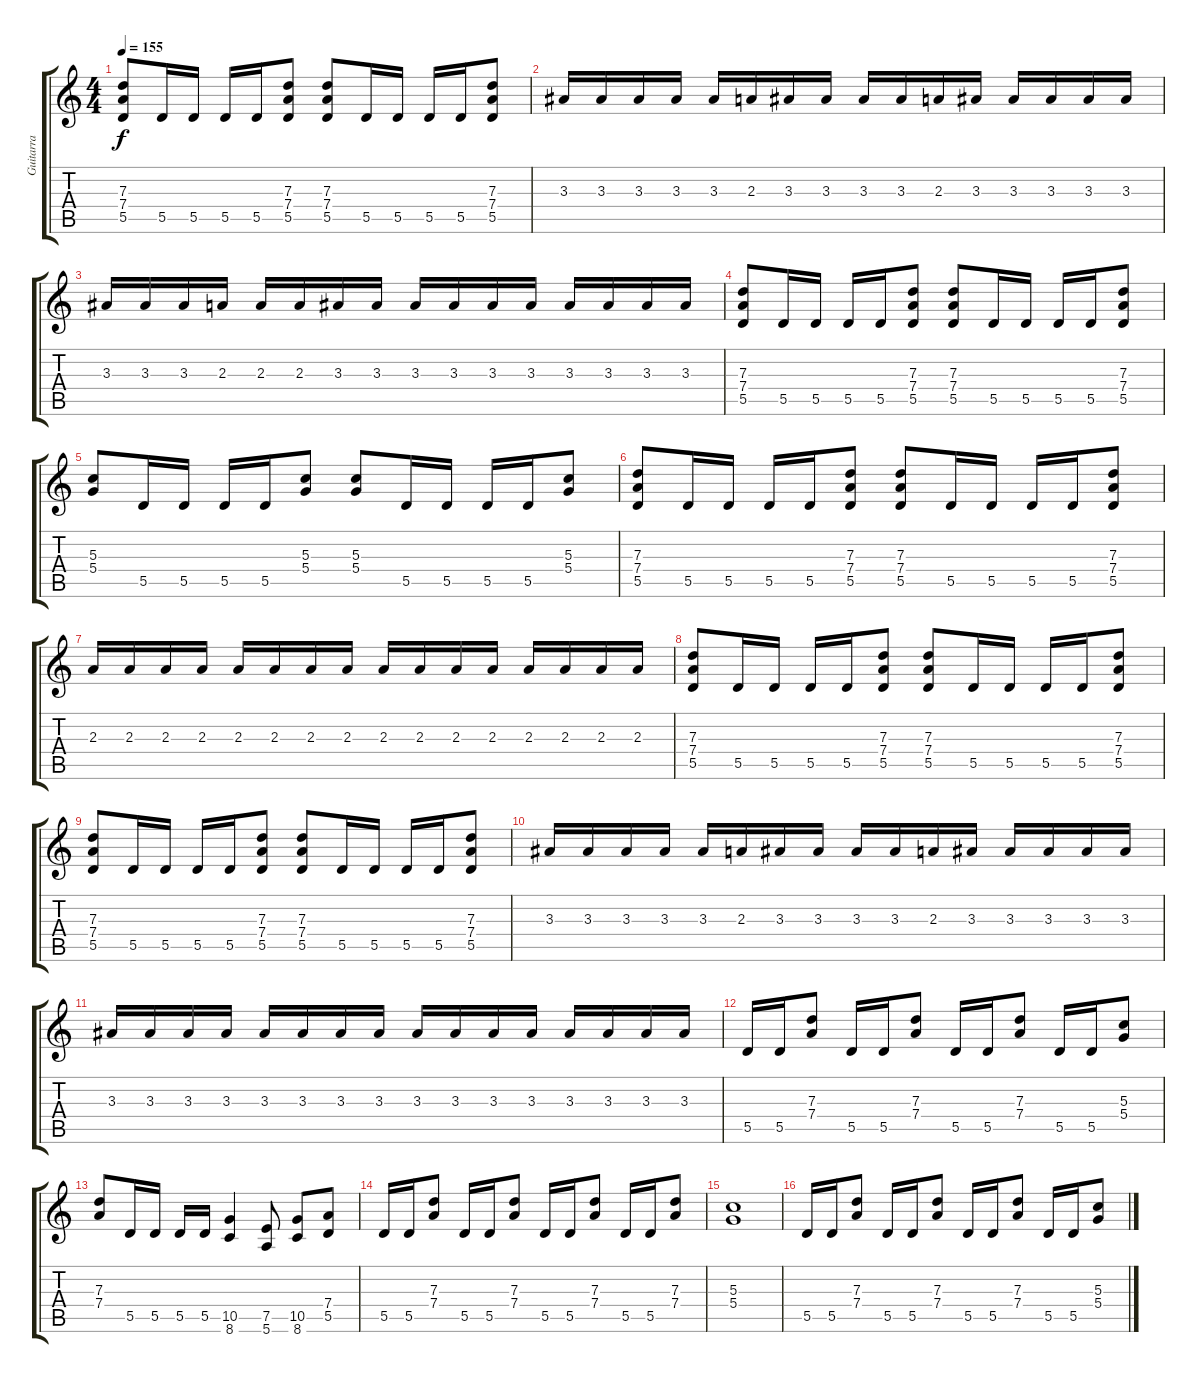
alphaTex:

\track ("Guitarra" "Guitarra") {instrument overdrivenguitar}
\staff {score tabs}
\tuning (E4 B3 G3 D3 A2 E2) {hide}
\ts (4 4)
\tempo 155
\clef g2
\ks c
(7.3 7.4 5.5).8{dy f} 5.5.16 5.5.16 5.5.16 5.5.16 (7.3 7.4 5.5).8 (7.3 7.4 5.5).8 5.5.16 5.5.16 5.5.16 5.5.16 (7.3 7.4 5.5).8 |
3.3.16 3.3.16 3.3.16 3.3.16 3.3.16 2.3.16 3.3.16 3.3.16 3.3.16 3.3.16 2.3.16 3.3.16 3.3.16 3.3.16 3.3.16 3.3.16 |
3.3.16 3.3.16 3.3.16 2.3.16 2.3.16 2.3.16 3.3.16 3.3.16 3.3.16 3.3.16 3.3.16 3.3.16 3.3.16 3.3.16 3.3.16 3.3.16 |
(7.3 7.4 5.5).8 5.5.16 5.5.16 5.5.16 5.5.16 (7.3 7.4 5.5).8 (7.3 7.4 5.5).8 5.5.16 5.5.16 5.5.16 5.5.16 (7.3 7.4 5.5).8 |
(5.3 5.4).8 5.5.16 5.5.16 5.5.16 5.5.16 (5.3 5.4).8 (5.3 5.4).8 5.5.16 5.5.16 5.5.16 5.5.16 (5.3 5.4).8 |
(7.3 7.4 5.5).8 5.5.16 5.5.16 5.5.16 5.5.16 (7.3 7.4 5.5).8 (7.3 7.4 5.5).8 5.5.16 5.5.16 5.5.16 5.5.16 (7.3 7.4 5.5).8 |
2.3.16 2.3.16 2.3.16 2.3.16 2.3.16 2.3.16 2.3.16 2.3.16 2.3.16 2.3.16 2.3.16 2.3.16 2.3.16 2.3.16 2.3.16 2.3.16 |
(7.3 7.4 5.5).8 5.5.16 5.5.16 5.5.16 5.5.16 (7.3 7.4 5.5).8 (7.3 7.4 5.5).8 5.5.16 5.5.16 5.5.16 5.5.16 (7.3 7.4 5.5).8 |
(7.3 7.4 5.5).8 5.5.16 5.5.16 5.5.16 5.5.16 (7.3 7.4 5.5).8 (7.3 7.4 5.5).8 5.5.16 5.5.16 5.5.16 5.5.16 (7.3 7.4 5.5).8 |
3.3.16 3.3.16 3.3.16 3.3.16 3.3.16 2.3.16 3.3.16 3.3.16 3.3.16 3.3.16 2.3.16 3.3.16 3.3.16 3.3.16 3.3.16 3.3.16 |
3.3.16 3.3.16 3.3.16 3.3.16 3.3.16 3.3.16 3.3.16 3.3.16 3.3.16 3.3.16 3.3.16 3.3.16 3.3.16 3.3.16 3.3.16 3.3.16 |
5.5.16 5.5.16 (7.3 7.4).8 5.5.16 5.5.16 (7.3 7.4).8 5.5.16 5.5.16 (7.3 7.4).8 5.5.16 5.5.16 (5.3 5.4).8 |
(7.3 7.4).8 5.5.16 5.5.16 5.5.16 5.5.16 (10.5 8.6).4 (7.5 5.6).8 (10.5 8.6).8 (7.4 5.5).8 |
5.5.16 5.5.16 (7.3 7.4).8 5.5.16 5.5.16 (7.3 7.4).8 5.5.16 5.5.16 (7.3 7.4).8 5.5.16 5.5.16 (7.3 7.4).8 |
(5.3 5.4).1 |
5.5.16 5.5.16 (7.3 7.4).8 5.5.16 5.5.16 (7.3 7.4).8 5.5.16 5.5.16 (7.3 7.4).8 5.5.16 5.5.16 (5.3 5.4).8
